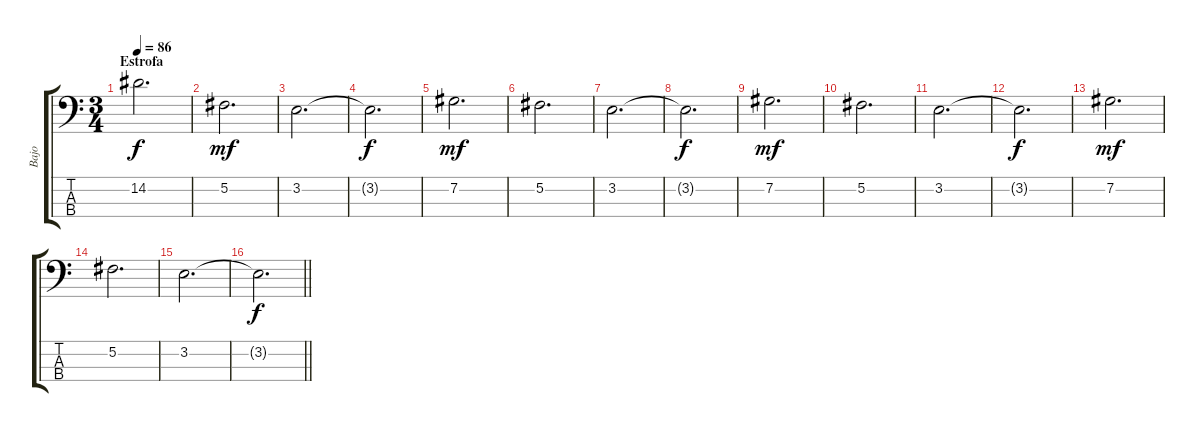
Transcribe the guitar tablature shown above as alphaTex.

\track ("Bajo" "Bajo") {instrument electricbassfinger}
\staff {score tabs}
\tuning (Gb2 Db2 Ab1 Db1) {hide}
\ts (3 4)
\section ("" "Estrofa")
\tempo 86
\clef f4
\ks c
14.2{t}.2{d dy f} |
5.2.2{d dy mf} |
3.2.2{d} |
3.2{t}.2{d dy f} |
7.2.2{d dy mf} |
5.2.2{d} |
3.2.2{d} |
3.2{t}.2{d dy f} |
7.2.2{d dy mf} |
5.2.2{d} |
3.2.2{d} |
3.2{t}.2{d dy f} |
7.2.2{d dy mf} |
5.2.2{d} |
3.2.2{d} |
\barLineRight lightlight
3.2{t}.2{d dy f}
